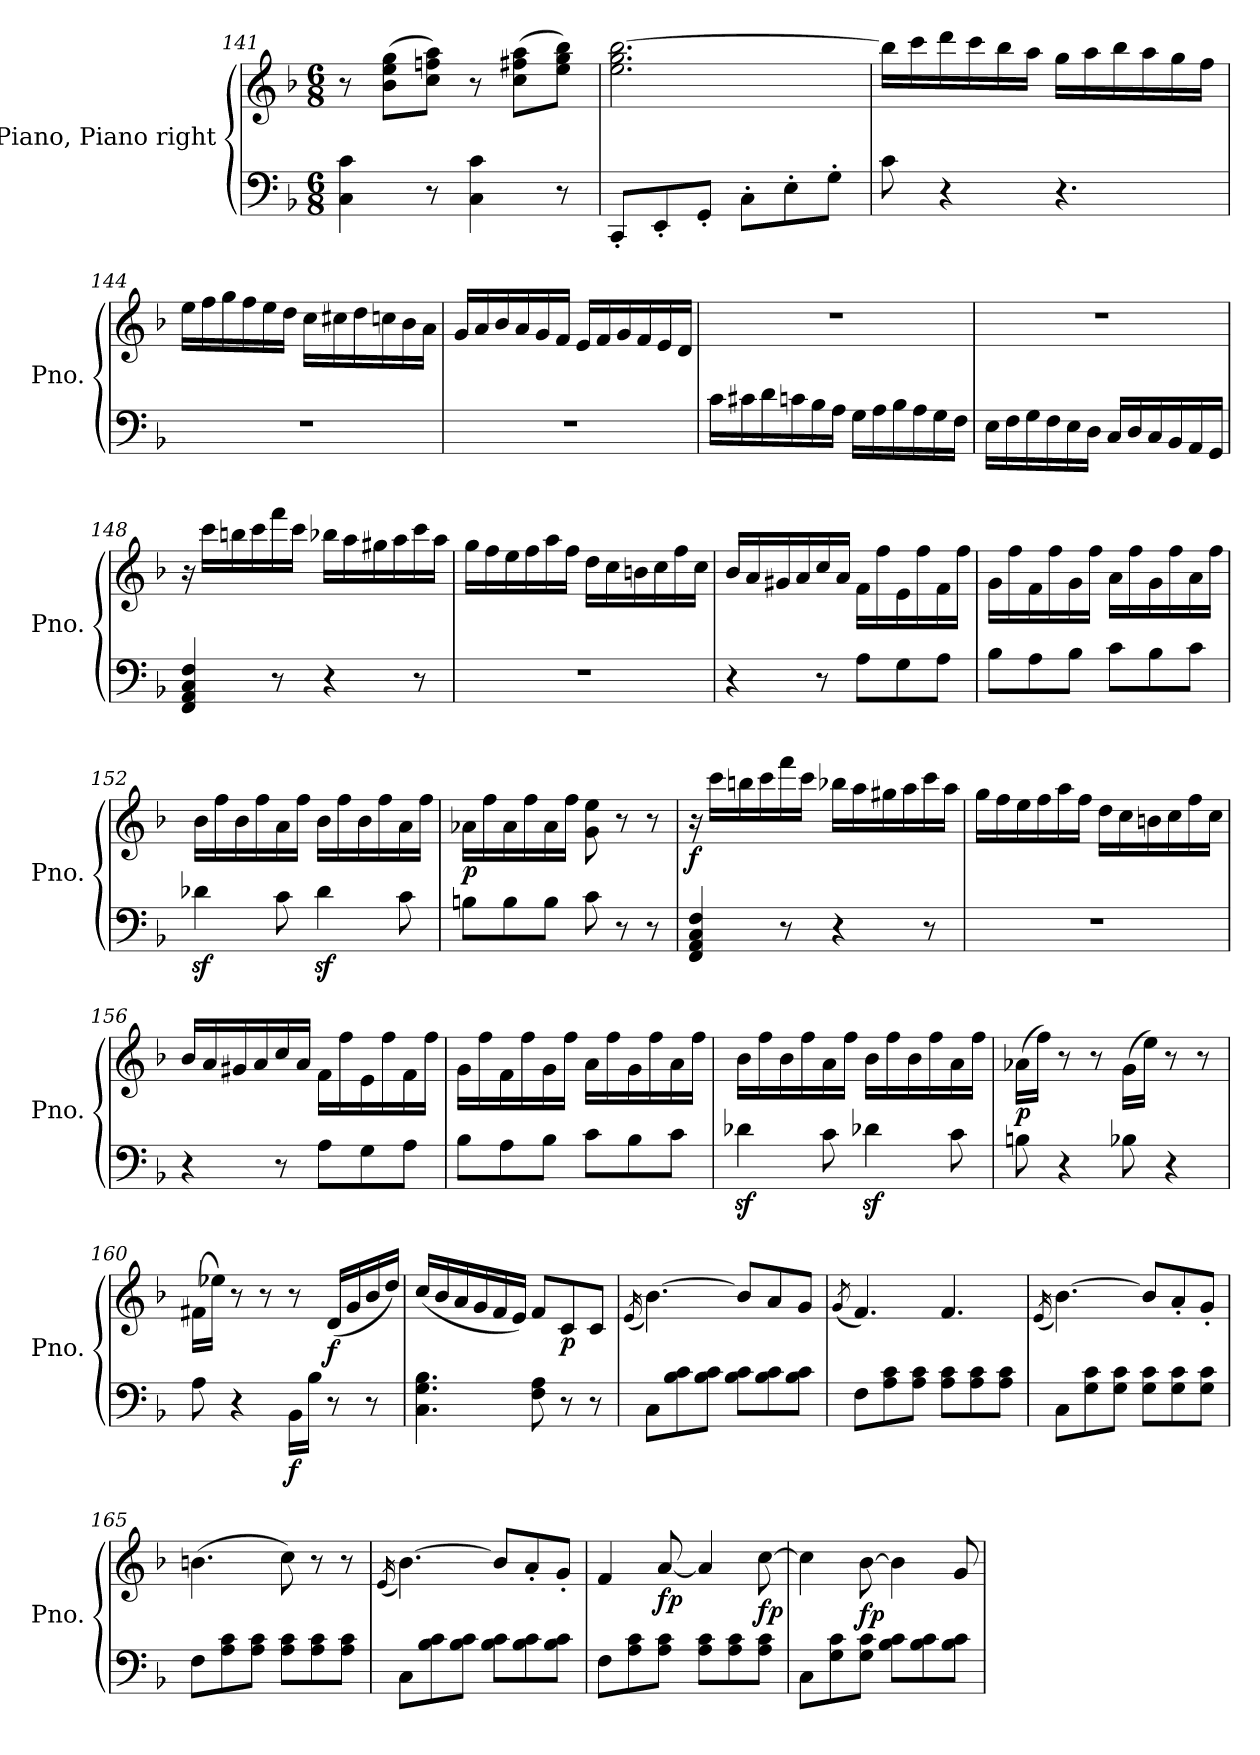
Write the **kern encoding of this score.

**kern	**kern	**dynam
*part1	*part1	*part1
*staff2	*staff1	*staff1/2
*I"Piano, Piano right	*	*
*I'Pno.	*	*
*clefF4	*clefG2	*
*k[b-]	*k[b-]	*
*M6/8	*M6/8	*
=141	=141	=141
4C\ 4c\	8r	.
.	(>8b-\ 8ee\ 8gg\L	.
8r	8cc\ 8ffn\ 8aa\J)	.
4C\ 4c\	8r	.
.	(>8cc\ 8ff#X\ 8aa\L	.
8r	8ee\ 8gg\ 8bb-\J)	.
!!LO:LB:g=z
=142	=142	=142
8CC'/L	2.ee\ 2.gg\ [2.bb-\	.
8EE'/	.	.
8GG'/J	.	.
8C'\L	.	.
8E'\	.	.
8G'\J	.	.
=143	=143	=143
8c\	16bb-\LL]	.
.	16ccc\	.
4r	16ddd\	.
.	16ccc\	.
.	16bb-\	.
.	16aa\JJ	.
4.r	16gg\LL	.
.	16aa\	.
.	16bb-\	.
.	16aa\	.
.	16gg\	.
.	16ff\JJ	.
=144	=144	=144
2.r	16ee\LL	.
.	16ff\	.
.	16gg\	.
.	16ff\	.
.	16ee\	.
.	16dd\JJ	.
.	16cc\LL	.
.	16cc#X\	.
.	16dd\	.
.	16ccn\	.
.	16b-\	.
.	16a\JJ	.
=145	=145	=145
2.r	16g/LL	.
.	16a/	.
.	16b-/	.
.	16a/	.
.	16g/	.
.	16f/JJ	.
.	16e/LL	.
.	16f/	.
.	16g/	.
.	16f/	.
.	16e/	.
.	16d/JJ	.
!!LO:LB:g=z
=146	=146	=146
16c\LL	2.r	.
16c#X\	.	.
16d\	.	.
16cn\	.	.
16B-\	.	.
16A\JJ	.	.
16G\LL	.	.
16A\	.	.
16B-\	.	.
16A\	.	.
16G\	.	.
16F\JJ	.	.
=147	=147	=147
16E\LL	2.r	.
16F\	.	.
16G\	.	.
16F\	.	.
16E\	.	.
16D\JJ	.	.
16C/LL	.	.
16D/	.	.
16C/	.	.
16BB-/	.	.
16AA/	.	.
16GG/JJ	.	.
=148	=148	=148
4FF/ 4AA/ 4C/ 4F/	16r	.
.	16ccc\LL	.
.	16bbn\	.
.	16ccc\	.
8r	16fff\	.
.	16ccc\JJ	.
4r	16bb-X\LL	.
.	16aa\	.
.	16gg#X\	.
.	16aa\	.
8r	16ccc\	.
.	16aa\JJ	.
!!LO:LB:g=z
=149	=149	=149
2.r	16gg\LL	.
.	16ff\	.
.	16ee\	.
.	16ff\	.
.	16aa\	.
.	16ff\JJ	.
.	16dd\LL	.
.	16cc\	.
.	16bn\	.
.	16cc\	.
.	16ff\	.
.	16cc\JJ	.
=150	=150	=150
4r	16b-/LL	.
.	16a/	.
.	16g#X/	.
.	16a/	.
8r	16cc/	.
.	16a/JJ	.
8A\L	16f\LL	.
.	16ff\	.
8G\	16e\	.
.	16ff\	.
8A\J	16f\	.
.	16ff\JJ	.
=151	=151	=151
8B-\L	16g\LL	.
.	16ff\	.
8A\	16f\	.
.	16ff\	.
8B-\J	16g\	.
.	16ff\JJ	.
8c\L	16a\LL	.
.	16ff\	.
8B-\	16g\	.
.	16ff\	.
8c\J	16a\	.
.	16ff\JJ	.
!!LO:LB:g=z
=152	=152	=152
4d-Xz<\	16b-\LL	.
.	16ff\	.
.	16b-\	.
.	16ff\	.
8c\	16a\	.
.	16ff\JJ	.
4d-z<\	16b-\LL	.
.	16ff\	.
.	16b-\	.
.	16ff\	.
8c\	16a\	.
.	16ff\JJ	.
=153	=153	=153
!	!	!LO:DY:a=2
8Bn\L	16a-X\LL	p
.	16ff\	.
8B\	16a-\	.
.	16ff\	.
8B\J	16a-\	.
.	16ff\JJ	.
8c\	8g\ 8ee\	.
8r	8r	.
8r	8r	.
=154	=154	=154
!	!	!LO:DY:b
4FF/ 4AA/ 4C/ 4F/	16r	f
.	16ccc\LL	.
.	16bbn\	.
.	16ccc\	.
8r	16fff\	.
.	16ccc\JJ	.
4r	16bb-X\LL	.
.	16aa\	.
.	16gg#X\	.
.	16aa\	.
8r	16ccc\	.
.	16aa\JJ	.
!!LO:PB:g=z
=155	=155	=155
2.r	16gg\LL	.
.	16ff\	.
.	16ee\	.
.	16ff\	.
.	16aa\	.
.	16ff\JJ	.
.	16dd\LL	.
.	16cc\	.
.	16bn\	.
.	16cc\	.
.	16ff\	.
.	16cc\JJ	.
=156	=156	=156
4r	16b-/LL	.
.	16a/	.
.	16g#X/	.
.	16a/	.
8r	16cc/	.
.	16a/JJ	.
8A\L	16f\LL	.
.	16ff\	.
8G\	16e\	.
.	16ff\	.
8A\J	16f\	.
.	16ff\JJ	.
=157	=157	=157
8B-\L	16g\LL	.
.	16ff\	.
8A\	16f\	.
.	16ff\	.
8B-\J	16g\	.
.	16ff\JJ	.
8c\L	16a\LL	.
.	16ff\	.
8B-\	16g\	.
.	16ff\	.
8c\J	16a\	.
.	16ff\JJ	.
!!LO:LB:g=z
=158	=158	=158
4d-Xz<\	16b-\LL	.
.	16ff\	.
.	16b-\	.
.	16ff\	.
8c\	16a\	.
.	16ff\JJ	.
4d-Xz<\	16b-\LL	.
.	16ff\	.
.	16b-\	.
.	16ff\	.
8c\	16a\	.
.	16ff\JJ	.
=159	=159	=159
!	!	!LO:DY:b
8Bn\	(>16a-X\LL	p
.	16ff\JJ)	.
4r	8r	.
.	8r	.
8B-X\	(>16g\LL	.
.	16ee\JJ)	.
4r	8r	.
.	8r	.
=160	=160	=160
8A\	(>16f#X\LL	.
.	16ee-X\JJ)	.
4r	8r	.
.	8r	.
!	!	!LO:DY:b=2
16BB-\LL	8r	f
16B-\JJ	.	.
!	!	!LO:DY:b
8r	(<16d/LL	f
.	16g/	.
8r	16b-/	.
.	16dd/JJ)	.
=161	=161	=161
4.C\ 4.G\ 4.B-\	(<16cc/LL	.
.	16b-/	.
.	16a/	.
.	16g/	.
.	16f/	.
.	16e/JJ)	.
8F\ 8A\	8f/L	.
!	!	!LO:DY:b
8r	8c/	p
8r	8c/J	.
!!LO:LB:g=z
=162	=162	=162
.	(>16qe/	.
8C\L	[4.b-\)	.
8B-\ 8c\	.	.
8B-\ 8c\J	.	.
8B-\ 8c\L	8b-/L]	.
8B-\ 8c\	8a/	.
8B-\ 8c\J	8g/J	.
=163	=163	=163
.	(<8qg/	.
8F\L	4.f/)	.
8A\ 8c\	.	.
8A\ 8c\J	.	.
8A\ 8c\L	4.f/	.
8A\ 8c\	.	.
8A\ 8c\J	.	.
=164	=164	=164
.	(>16qe/	.
8C\L	[4.b-\)	.
8G\ 8c\	.	.
8G\ 8c\J	.	.
8G\ 8c\L	8b-/L]	.
8G\ 8c\	8a'/	.
8G\ 8c\J	8g'/J	.
=165	=165	=165
8F\L	(>4.bn\	.
8A\ 8c\	.	.
8A\ 8c\J	.	.
8A\ 8c\L	8cc\)	.
8A\ 8c\	8r	.
8A\ 8c\J	8r	.
!!LO:LB:g=z
=166	=166	=166
.	(>16qe/	.
8C\L	[4.b-\)	.
8B-\ 8c\	.	.
8B-\ 8c\J	.	.
8B-\ 8c\L	8b-/L]	.
8B-\ 8c\	8a'/	.
8B-\ 8c\J	8g'/J	.
=167	=167	=167
8F\L	4f/	.
8A\ 8c\	.	.
!	!	!LO:DY:b
8A\ 8c\J	[8a/	fp
8A\ 8c\L	4a/]	.
8A\ 8c\	.	.
!	!	!LO:DY:b
8A\ 8c\J	[8cc\	fp
=168	=168	=168
8C\L	4cc\]	.
8G\ 8c\	.	.
!	!	!LO:DY:b
8G\ 8c\J	[8b-\	fp
8B-\ 8c\L	4b-\]	.
8B-\ 8c\	.	.
8B-\ 8c\J	8g/	.
=	=	=
*-	*-	*-
